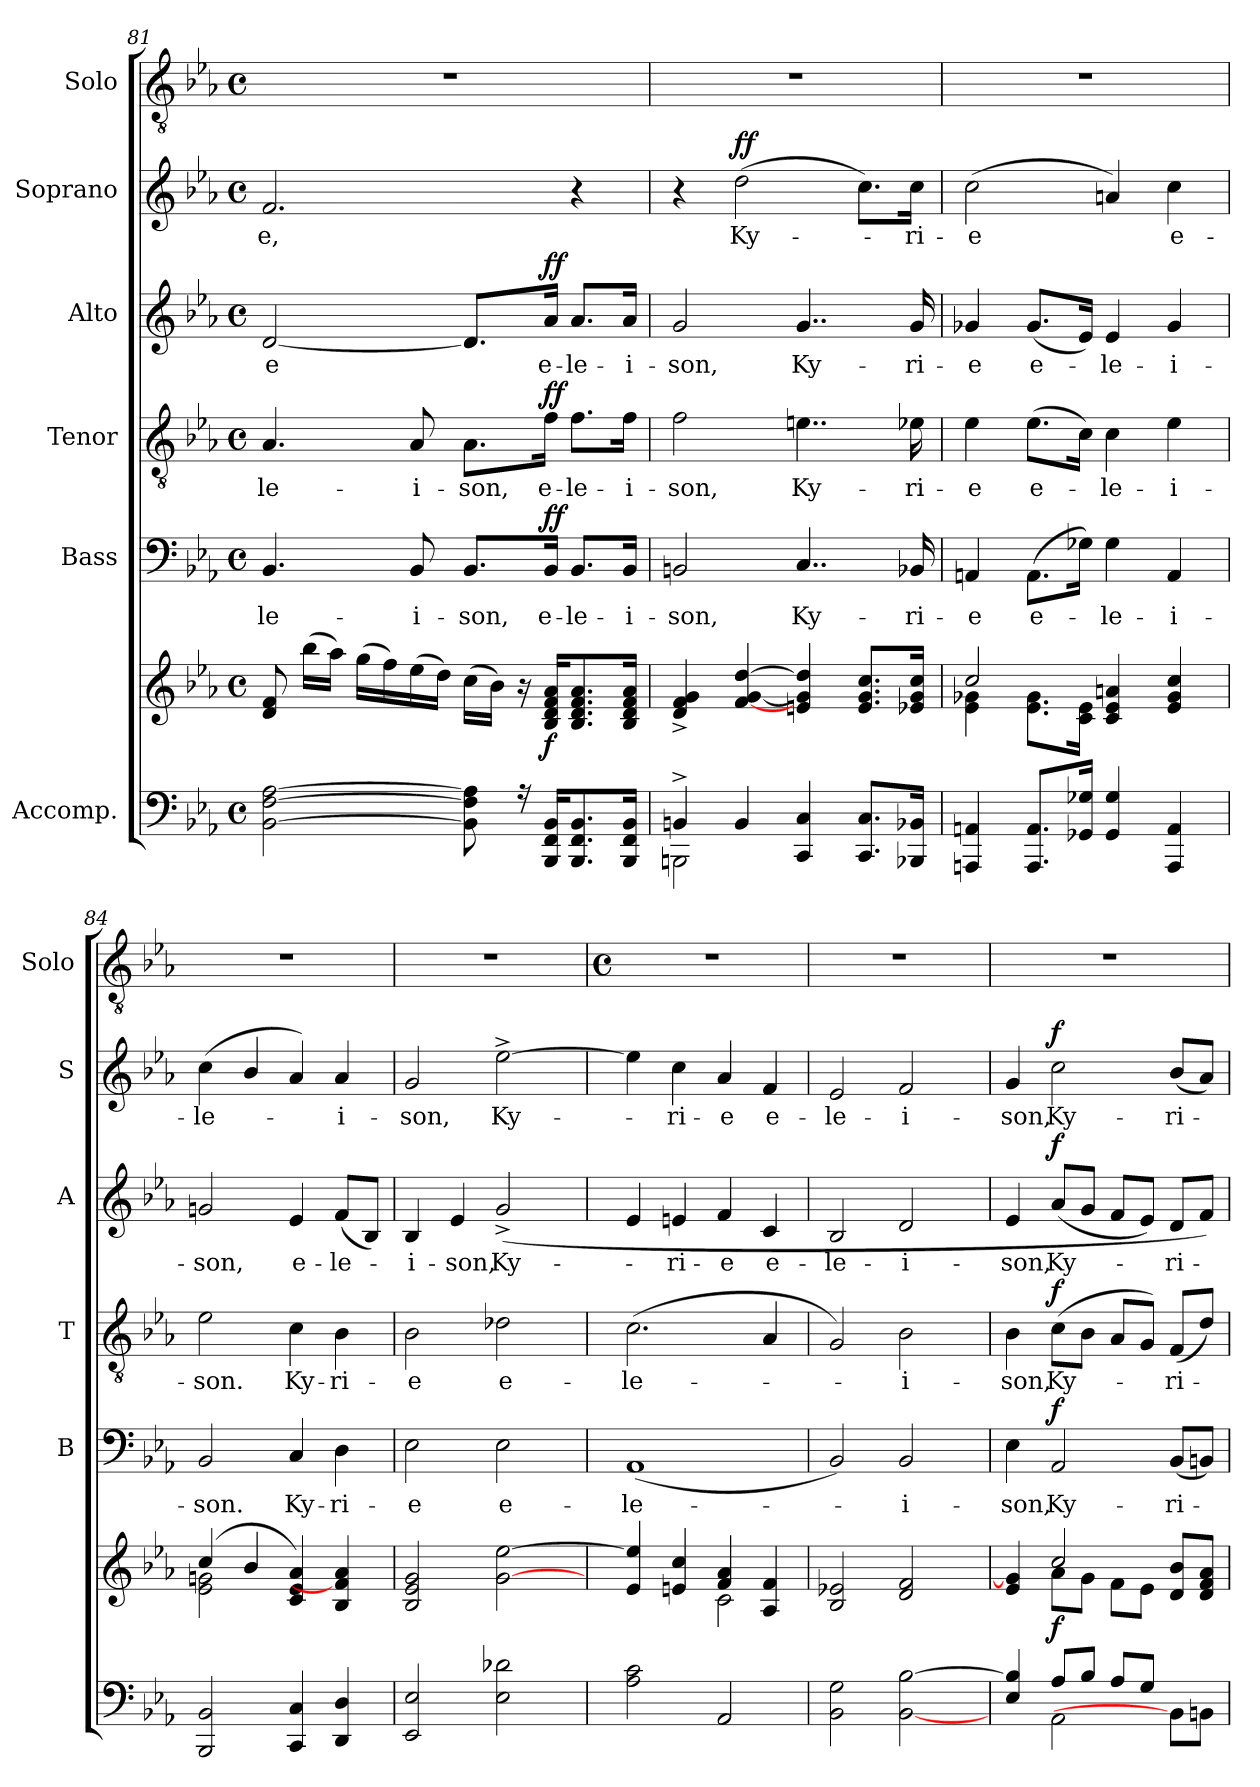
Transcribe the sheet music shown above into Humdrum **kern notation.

**kern	**kern	**dynam	**kern	**text	**dynam	**kern	**text	**dynam	**kern	**text	**dynam	**kern	**text	**dynam	**kern
*part6	*part6	*part6	*part5	*part5	*part5	*part4	*part4	*part4	*part3	*part3	*part3	*part2	*part2	*part2	*part1
*staff7	*staff6	*staff6/7	*staff5	*staff5	*staff5	*staff4	*staff4	*staff4	*staff3	*staff3	*staff3	*staff2	*staff2	*staff2	*staff1
*I"Accomp.	*	*	*I"Bass	*	*	*I"Tenor	*	*	*I"Alto	*	*	*I"Soprano	*	*	*I"Solo
*	*	*	*I'B	*	*	*I'T	*	*	*I'A	*	*	*I'S	*	*	*I'Solo
!!LO:PB:g=z
*clefF4	*clefG2	*	*clefF4	*	*	*clefGv2	*	*	*clefG2	*	*	*clefG2	*	*	*clefGv2
*k[b-e-a-]	*k[b-e-a-]	*	*k[b-e-a-]	*	*	*k[b-e-a-]	*	*	*k[b-e-a-]	*	*	*k[b-e-a-]	*	*	*k[b-e-a-]
*E-:	*E-:	*	*E-:	*	*	*E-:	*	*	*E-:	*	*	*E-:	*	*	*E-:
*M4/4	*M4/4	*	*M4/4	*	*	*M4/4	*	*	*M4/4	*	*	*M4/4	*	*	*M4/4
*met(c)	*met(c)	*	*met(c)	*	*	*met(c)	*	*	*met(c)	*	*	*met(c)	*	*	*met(c)
=81	=81	=81	=81	=81	=81	=81	=81	=81	=81	=81	=81	=81	=81	=81	=81
*^	*^	*	*	*	*	*	*	*	*	*	*	*	*	*	*
!	!	!	!	!	!	!LO:LY:b	!	!	!LO:LY:b	!	!	!LO:LY:b	!	!	!LO:LY:b	!	!
[2BB-\ [2F\ [2A-\	1ryy	8d/ 8f/	2.ryy	.	4.BB-/	-le-	.	4.A-/	-le-	.	[2d/	-e	.	2.f/	-e,	.	1r
.	.	(>16bb-\LL	.	.	.	.	.	.	.	.	.	.	.	.	.	.	.
.	.	16aa-\JJ)	.	.	.	.	.	.	.	.	.	.	.	.	.	.	.
.	.	(>16gg\LL	.	.	.	.	.	.	.	.	.	.	.	.	.	.	.
.	.	16ff\)	.	.	.	.	.	.	.	.	.	.	.	.	.	.	.
!	!	!	!	!	!	!LO:LY:b	!	!	!LO:LY:b	!	!	!	!	!	!	!	!
.	.	(>16ee-\	.	.	8BB-/	-i-	.	8A-/	-i-	.	.	.	.	.	.	.	.
.	.	16dd\JJ)	.	.	.	.	.	.	.	.	.	.	.	.	.	.	.
!	!	!	!	!	!	!LO:LY:b	!	!	!LO:LY:b	!	!	!	!	!	!	!	!
8BB-\] 8F\] 8A-\]	.	(>16cc\LL	.	.	8.BB-/L	-son,	.	8.A-\L	-son,	.	8.d/L]	.	.	.	.	.	.
.	.	16b-\JJ)	.	.	.	.	.	.	.	.	.	.	.	.	.	.	.
16r	.	16r	.	.	.	.	.	.	.	.	.	.	.	.	.	.	.
!	!	!	!	!LO:DY:b	!	!LO:LY:b	!LO:DY:b	!	!LO:LY:b	!LO:DY:b	!	!LO:LY:b	!LO:DY:b	!	!	!	!
16BBB-/ 16FF/ 16BB-/KL	.	16B-/ 16d/ 16f/ 16a-/KL	.	f	16BB-/Jk	e-	ff	16f\Jk	e-	ff	16a-/Jk	e-	ff	.	.	.	.
!	!	!	!	!	!	!LO:LY:b	!	!	!LO:LY:b	!	!	!LO:LY:b	!	!	!	!	!
8.BBB-/ 8.FF/ 8.BB-/	.	8.B-/ 8.d/ 8.f/ 8.a-/	4ryy	.	8.BB-/L	-le-	.	8.f\L	-le-	.	8.a-/L	-le-	.	4r	.	.	.
!	!	!	!	!	!	!LO:LY:b	!	!	!LO:LY:b	!	!	!LO:LY:b	!	!	!	!	!
16BBB-/ 16FF/ 16BB-/Jk	.	16B-/ 16d/ 16f/ 16a-/Jk	.	.	16BB-/Jk	-i-	.	16f\Jk	-i-	.	16a-/Jk	-i-	.	.	.	.	.
=82	=82	=82	=82	=82	=82	=82	=82	=82	=82	=82	=82	=82	=82	=82	=82	=82	=82
!	!	!	!	!	!	!LO:LY:b	!	!	!LO:LY:b	!	!	!LO:LY:b	!	!	!	!	!
4BBn^/	2BBBn\	4d/^ 4f/^ 4g/^	2.ryy	.	2BBn/	-son,	.	2f\	-son,	.	2g/	-son,	.	4r	.	.	1r
!	!	!	!	!	!	!	!	!	!	!	!	!	!	!	!LO:LY:b	!LO:DY:b	!
4BB/	.	[4f/ [4g/ [4dd/	.	.	.	.	.	.	.	.	.	.	.	(>2dd\	Ky-	ff	.
!	!	!	!	!	!	!LO:LY:b	!	!	!LO:LY:b	!	!	!LO:LY:b	!	!	!	!	!
4CC/ 4C/	4ryy	4en/ 4g/] 4dd/]	.	.	4..C/	Ky-	.	4..en\	Ky-	.	4..g/	Ky-	.	.	.	.	.
8.CC/ 8.C/L	4ryy	8.e/ 8.g/ 8.cc/L	4ryy	.	.	.	.	.	.	.	.	.	.	8.cc\L)	.	.	.
!	!	!	!	!	!	!LO:LY:b	!	!	!LO:LY:b	!	!	!LO:LY:b	!	!	!LO:LY:b	!	!
16BBB-i/ 16BB-X/Jk	.	16e-X/ 16g/ 16cc/Jk	.	.	16BB-X/	-ri-	.	16e-X\	-ri-	.	16g/	-ri-	.	16cc\Jk	ri-	.	.
=83	=83	=83	=83	=83	=83	=83	=83	=83	=83	=83	=83	=83	=83	=83	=83	=83	=83
!	!	!	!	!	!	!LO:LY:b	!	!	!LO:LY:b	!	!	!LO:LY:b	!	!	!LO:LY:b	!	!
4AAAn/ 4AAn/	2.ryy	2cc/	4e-\ 4g-X\	.	4AAn/	-e	.	4e-\	-e	.	4g-X/	-e	.	(<2cc\	-e	.	1r
!	!	!	!	!	!	!LO:LY:b	!	!	!LO:LY:b	!	!	!LO:LY:b	!	!	!	!	!
8.AAA/ 8.AA/L	.	.	8.e-\ 8.g-\L	.	(>8.AA\L	e-	.	(>8.e-\L	e-	.	(<8.g-/L	e-	.	.	.	.	.
16GG-X/ 16G-X/Jk	.	.	16c\ 16e-\Jk	.	16G-X\Jk)	.	.	16c\Jk)	.	.	16e-/Jk)	.	.	.	.	.	.
!	!	!	!	!	!	!LO:LY:b	!	!	!LO:LY:b	!	!	!LO:LY:b	!	!	!	!	!
4GG-/ 4G-/	.	4c/ 4e-/ 4an/	4ryy	.	4G-\	le-	.	4c\	le-	.	4e-/	le-	.	4an/)	.	.	.
!	!	!	!	!	!	!LO:LY:b	!	!	!LO:LY:b	!	!	!LO:LY:b	!	!	!LO:LY:b	!	!
4AAA/ 4AA/	4ryy	4e-/ 4g-/ 4cc/	4ryy	.	4AA/	-i-	.	4e-\	-i-	.	4g-/	-i-	.	4cc\	e-	.	.
=84	=84	=84	=84	=84	=84	=84	=84	=84	=84	=84	=84	=84	=84	=84	=84	=84	=84
!	!	!	!	!	!	!LO:LY:b	!	!	!LO:LY:b	!	!	!LO:LY:b	!	!	!LO:LY:b	!	!
2BBB-/ 2BB-/	2.ryy	(<4cc/	2e-\ 2gn\	.	2BB-/	-son.	.	2e-\	-son.	.	2gn/	-son,	.	(<4cc\	-le-	.	1r
.	.	4b-/	.	.	.	.	.	.	.	.	.	.	.	4b-/	.	.	.
!	!	!	!	!	!	!LO:LY:b	!	!	!LO:LY:b	!	!	!LO:LY:b	!	!	!	!	!
4CC/ 4C/	.	4c/ 4e-/ 4a-/)	2ryy	.	4C/	Ky-	.	4c\	Ky-	.	4e-/	e-	.	4a-/)	.	.	.
!	!	!	!	!	!	!LO:LY:b	!	!	!LO:LY:b	!	!	!LO:LY:b	!	!	!LO:LY:b	!	!
4DD/ 4D/	4ryy	4B-/ 4f/] 4a-/	.	.	4D\	-ri-	.	4B-\	-ri-	.	(<8f/L	-le-	.	4a-/	i-	.	.
.	.	.	.	.	.	.	.	.	.	.	8B-/J)	.	.	.	.	.	.
=85	=85	=85	=85	=85	=85	=85	=85	=85	=85	=85	=85	=85	=85	=85	=85	=85	=85
!	!	!	!	!	!	!LO:LY:b	!	!	!LO:LY:b	!	!	!LO:LY:b	!	!	!LO:LY:b	!	!
2EE-/ 2E-/	2.ryy	2B-/ 2e-/ 2g/	1ryy	.	2E-\	-e	.	2B-\	-e	.	4B-/	i-	.	2g/	-son,	.	1r
!	!	!	!	!	!	!	!	!	!	!	!	!LO:LY:b	!	!	!	!	!
.	.	.	.	.	.	.	.	.	.	.	4e-/	-son,	.	.	.	.	.
!	!	!	!	!	!	!LO:LY:b	!	!	!LO:LY:b	!	!	!LO:LY:b	!	!	!LO:LY:b	!	!
2E-\ 2d-X\	.	[2g\ [2ee-\	.	.	2E-\	e-	.	2d-X\	e-	.	(<2g^/	Ky-	.	[2ee-^\	Ky-	.	.
.	4ryy	.	.	.	.	.	.	.	.	.	.	.	.	.	.	.	.
!!LO:PB:g=z
=86	=86	=86	=86	=86	=86	=86	=86	=86	=86	=86	=86	=86	=86	=86	=86	=86	=86
*	*	*	*	*	*	*	*	*	*	*	*	*	*	*	*	*	*M4/4
*	*	*	*	*	*	*	*	*	*	*	*	*	*	*	*	*	*met(c)
!	!	!	!	!	!	!LO:LY:b	!	!	!LO:LY:b	!	!	!	!	!	!	!	!
2A-\ 2c\	2.ryy	4e-/ 4ee-/]	2ryy	.	(<1AA-	-le-	.	(<2.c\	-le-	.	4e-/	.	.	4ee-\]	.	.	1r
!	!	!	!	!	!	!	!	!	!	!	!	!LO:LY:b	!	!	!LO:LY:b	!	!
.	.	4en/ 4cc/	.	.	.	.	.	.	.	.	4en/	ri-	.	4cc\	ri-	.	.
!	!	!	!	!	!	!	!	!	!	!	!	!LO:LY:b	!	!	!LO:LY:b	!	!
2AA-/	.	4f/ 4a-/	2c\	.	.	.	.	.	.	.	4f/	-e	.	4a-/	-e	.	.
!	!	!	!	!	!	!	!	!	!	!	!	!LO:LY:b	!	!	!LO:LY:b	!	!
.	4ryy	4A-/ 4f/	.	.	.	.	.	4A-/	.	.	4c/	e-	.	4f/	e-	.	.
=87	=87	=87	=87	=87	=87	=87	=87	=87	=87	=87	=87	=87	=87	=87	=87	=87	=87
!	!	!	!	!	!	!	!	!	!	!	!	!LO:LY:b	!	!	!LO:LY:b	!	!
2BB-\ 2G\	2.ryy	2B-/ 2e-X/	2.ryy	.	2BB-/)	.	.	2G/)	.	.	2B-/	-le-	.	2e-/	-le-	.	1r
!	!	!	!	!	!	!LO:LY:b	!	!	!LO:LY:b	!	!	!LO:LY:b	!	!	!LO:LY:b	!	!
[2BB-\ [2B-\	.	2d/ 2f/	.	.	2BB-/	i-	.	2B-\	i-	.	2d/	-i-	.	2f/	-i-	.	.
.	4ryy	.	4ryy	.	.	.	.	.	.	.	.	.	.	.	.	.	.
=88	=88	=88	=88	=88	=88	=88	=88	=88	=88	=88	=88	=88	=88	=88	=88	=88	=88
!	!	!	!	!	!	!LO:LY:b	!	!	!LO:LY:b	!	!	!LO:LY:b	!	!	!LO:LY:b	!	!
4E-/ 4B-/]	4ryy	4e-/ 4g/]	4ryy	.	4E-\	-son,	.	4B-\	-son,	.	4e-/	-son,	.	4g/	-son,	.	1r
!	!	!	!	!LO:DY:b	!	!LO:LY:b	!LO:DY:b	!	!LO:LY:b	!LO:DY:b	!	!LO:LY:b	!LO:DY:b	!	!LO:LY:b	!LO:DY:b	!
8A-/L	2AA-\	2cc/	8a-\L	f	2AA-/	Ky-	f	(<8c\L	Ky-	f	(<8a-/L	Ky-	f	2cc\	Ky-	f	.
8B-/J	.	.	8g\J	.	.	.	.	8B-\J	.	.	8g/J	.	.	.	.	.	.
8A-/L	.	.	8f\L	.	.	.	.	8A-/L	.	.	8f/L	.	.	.	.	.	.
8G/J	.	.	8e-\J	.	.	.	.	8G/J)	.	.	8e-/J)	.	.	.	.	.	.
!	!	!	!	!	!	!LO:LY:b	!	!	!LO:LY:b	!	!	!LO:LY:b	!	!	!LO:LY:b	!	!
4ryy	8BB-\L]	8d/ 8b-/L	4ryy	.	(<8BB-/L	-ri-	.	(<8F/L	ri-	.	8d/L	ri-	.	(<8b-/L	-ri-	.	.
.	8BBn\J	8d/ 8f/ 8a-/J	.	.	8BBn/J)	.	.	8d/J)	.	.	8f/J)	.	.	8a-/J)	.	.	.
*v	*v	*	*	*	*	*	*	*	*	*	*	*	*	*	*	*	*
*	*v	*v	*	*	*	*	*	*	*	*	*	*	*	*	*	*
=	=	=	=	=	=	=	=	=	=	=	=	=	=	=	=
*-	*-	*-	*-	*-	*-	*-	*-	*-	*-	*-	*-	*-	*-	*-	*-
